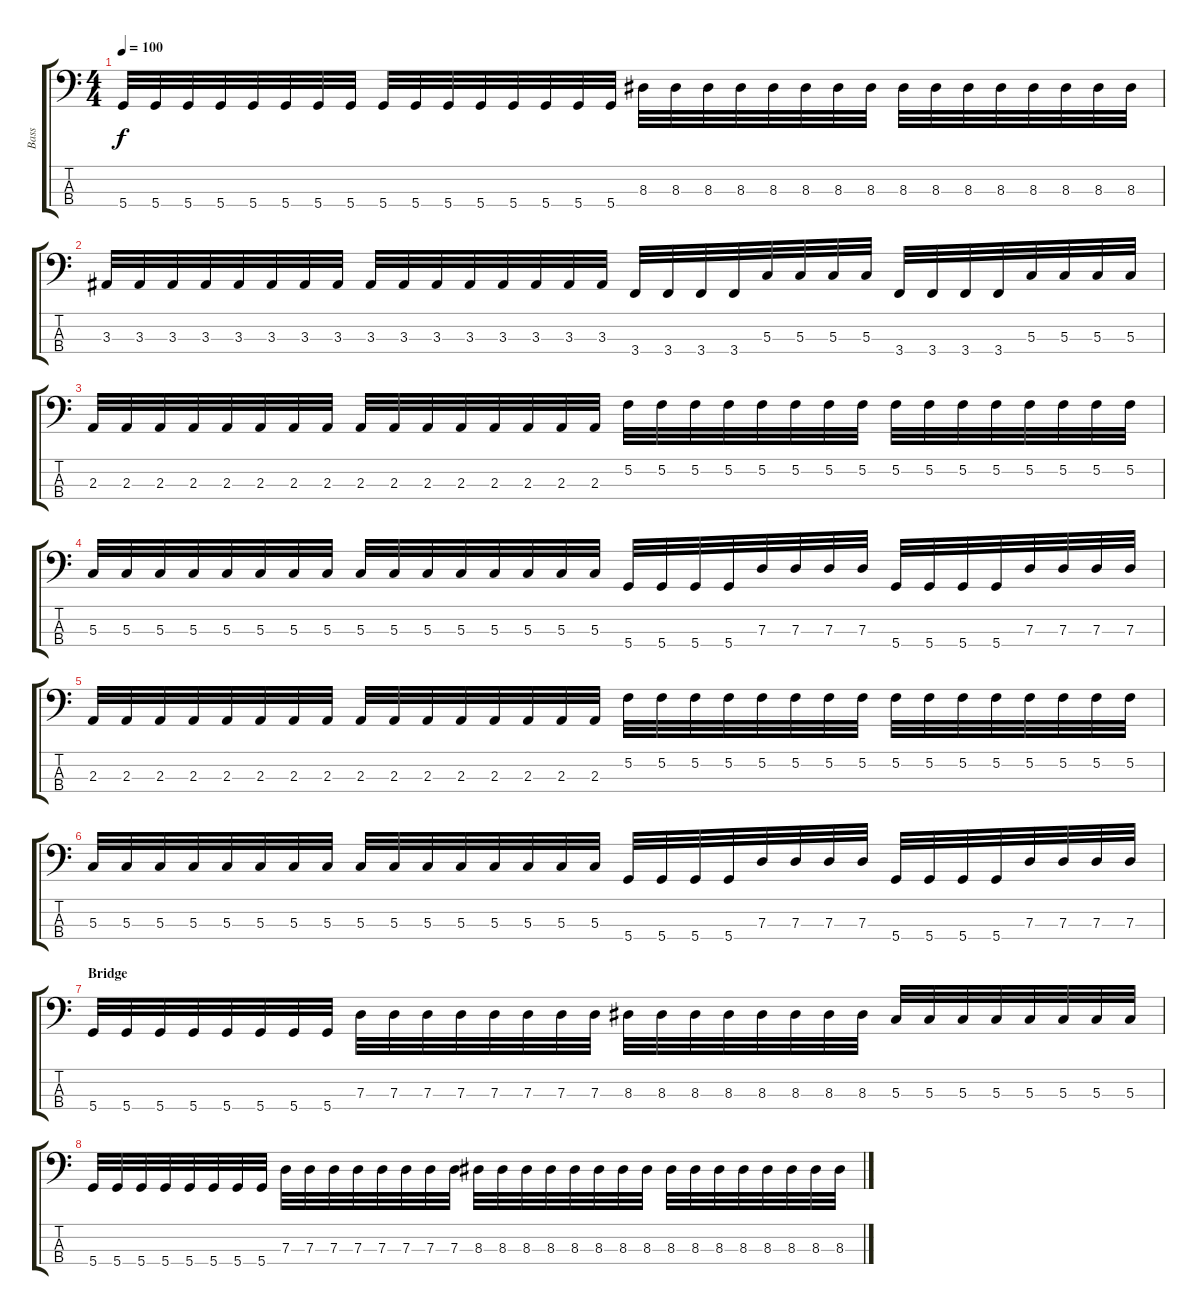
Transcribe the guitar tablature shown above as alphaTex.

\track ("Bass" "Bass") {instrument electricbasspick}
\staff {score tabs}
\tuning (F2 C2 G1 D1) {hide}
\ts (4 4)
\tempo 100
\clef f4
\ks c
5.4.32{dy f} 5.4.32 5.4.32 5.4.32 5.4.32 5.4.32 5.4.32 5.4.32 5.4.32 5.4.32 5.4.32 5.4.32 5.4.32 5.4.32 5.4.32 5.4.32 8.3.32 8.3.32 8.3.32 8.3.32 8.3.32 8.3.32 8.3.32 8.3.32 8.3.32 8.3.32 8.3.32 8.3.32 8.3.32 8.3.32 8.3.32 8.3.32 |
3.3.32 3.3.32 3.3.32 3.3.32 3.3.32 3.3.32 3.3.32 3.3.32 3.3.32 3.3.32 3.3.32 3.3.32 3.3.32 3.3.32 3.3.32 3.3.32 3.4.32 3.4.32 3.4.32 3.4.32 5.3.32 5.3.32 5.3.32 5.3.32 3.4.32 3.4.32 3.4.32 3.4.32 5.3.32 5.3.32 5.3.32 5.3.32 |
2.3.32 2.3.32 2.3.32 2.3.32 2.3.32 2.3.32 2.3.32 2.3.32 2.3.32 2.3.32 2.3.32 2.3.32 2.3.32 2.3.32 2.3.32 2.3.32 5.2.32 5.2.32 5.2.32 5.2.32 5.2.32 5.2.32 5.2.32 5.2.32 5.2.32 5.2.32 5.2.32 5.2.32 5.2.32 5.2.32 5.2.32 5.2.32 |
5.3.32 5.3.32 5.3.32 5.3.32 5.3.32 5.3.32 5.3.32 5.3.32 5.3.32 5.3.32 5.3.32 5.3.32 5.3.32 5.3.32 5.3.32 5.3.32 5.4.32 5.4.32 5.4.32 5.4.32 7.3.32 7.3.32 7.3.32 7.3.32 5.4.32 5.4.32 5.4.32 5.4.32 7.3.32 7.3.32 7.3.32 7.3.32 |
2.3.32 2.3.32 2.3.32 2.3.32 2.3.32 2.3.32 2.3.32 2.3.32 2.3.32 2.3.32 2.3.32 2.3.32 2.3.32 2.3.32 2.3.32 2.3.32 5.2.32 5.2.32 5.2.32 5.2.32 5.2.32 5.2.32 5.2.32 5.2.32 5.2.32 5.2.32 5.2.32 5.2.32 5.2.32 5.2.32 5.2.32 5.2.32 |
5.3.32 5.3.32 5.3.32 5.3.32 5.3.32 5.3.32 5.3.32 5.3.32 5.3.32 5.3.32 5.3.32 5.3.32 5.3.32 5.3.32 5.3.32 5.3.32 5.4.32 5.4.32 5.4.32 5.4.32 7.3.32 7.3.32 7.3.32 7.3.32 5.4.32 5.4.32 5.4.32 5.4.32 7.3.32 7.3.32 7.3.32 7.3.32 |
\section ("" "Bridge")
5.4.32 5.4.32 5.4.32 5.4.32 5.4.32 5.4.32 5.4.32 5.4.32 7.3.32 7.3.32 7.3.32 7.3.32 7.3.32 7.3.32 7.3.32 7.3.32 8.3.32 8.3.32 8.3.32 8.3.32 8.3.32 8.3.32 8.3.32 8.3.32 5.3.32 5.3.32 5.3.32 5.3.32 5.3.32 5.3.32 5.3.32 5.3.32 |
5.4.32 5.4.32 5.4.32 5.4.32 5.4.32 5.4.32 5.4.32 5.4.32 7.3.32 7.3.32 7.3.32 7.3.32 7.3.32 7.3.32 7.3.32 7.3.32 8.3.32 8.3.32 8.3.32 8.3.32 8.3.32 8.3.32 8.3.32 8.3.32 8.3.32 8.3.32 8.3.32 8.3.32 8.3.32 8.3.32 8.3.32 8.3.32
